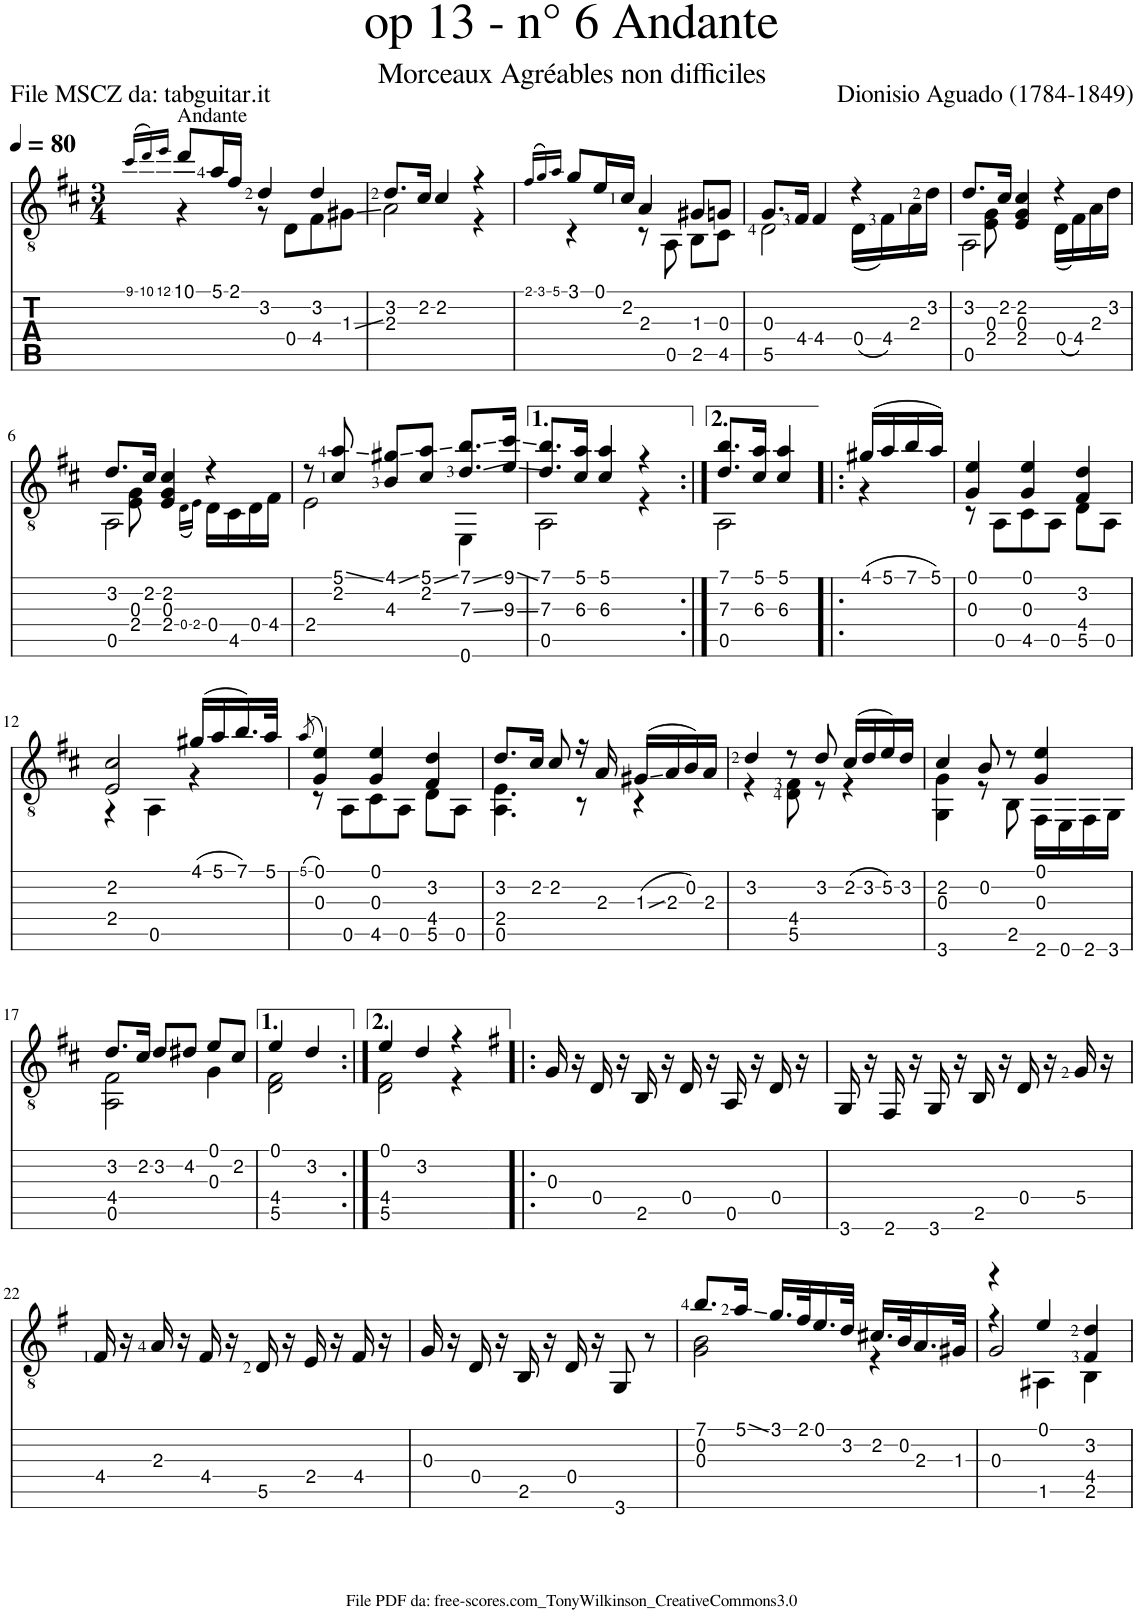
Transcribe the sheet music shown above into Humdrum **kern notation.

**kern	**kern
*part1	*part1
*staff2	*staff1
*I"Guitar	*
*I'Guit.	*
*stria6	*
*	*clefGv2
*k[f#c#]	*k[f#c#]
*M3/4	*M3/4
*MM80	*MM80
=1	=1
qcc#	(16qcc#/LL
qdd	16qdd/)
qee	16qee/JJ
*^	*^
!	!	!LO:TX:a:t=Andante	!
8ddL	4r	8dd/L	4r
16aL	.	16a/L	.
16f#JJ	.	16f#/JJ	.
4d	8r	4d/	8r
.	8D	.	8D\L
4d	8F#L	4d/	8F#\
.	8G#J	.	8G#X\J
=2	=2	=2	=2
8.dL	2A	8.d/L	2A\
16c#Jk	.	16c#/Jk	.
4c#	.	4c#/	.
4r	4r	4r	4r
=3	=3	=3	=3
qf#	.	(16qf#/LL	.
qg	.	16qg/)	.
qa	.	16qa/JJ	.
8gL	4r	8g/L	4r
16eL	.	16e/L	.
16c#JJ	.	16c#/JJ	.
4A	8r	4A/	8r
.	8AA	.	8AA\
8G#L	8BBL	8G#X/L	8BB\L
8GJ	8C#J	8Gn/J	8C#\J
=4	=4	=4	=4
8.GL	2D	8.G/L	2D\
16F#Jk	.	16F#/Jk	.
4F#	.	4F#/	.
4r	16DLL	4r	(16D\LL
.	16F#J	.	16F#\)
.	16AL	.	16A\
.	16dJJ	.	16d\JJ
=5	=5	=5	=5
*	*^	*	*^
8.dL	8ryy	2AA	8.d/L	8ryy	2AA\
.	8E 8G	.	.	8E\ 8G\	.
16c#Jk	.	.	16c#/Jk	.	.
4E 4G 4c#	4ryy	.	4E/ 4G/ 4c#/	4ryy	.
4r	16DLL	4ryy	4r	(16D\LL	4ryy
.	16F#J	.	.	16F#\)	.
.	16AL	.	.	16A\	.
.	16dJJ	.	.	16d\JJ	.
!!LO:LB:g=z	!!	!!
=6	=6	=6	=6	=6	=6
8.dL	8ryy	2AA	8.d/L	8ryy	2AA\
.	8E 8G	.	.	8E\ 8G\	.
16c#Jk	.	.	16c#/Jk	.	.
4E 4G 4c#	4ryy	.	4E/ 4G/ 4c#/	4ryy	.
.	qD	.	.	(16qD\LL	.
.	qE	.	.	16qE\JJ)	.
4r	16DLL	4ryy	4r	16D\LL	4ryy
.	16C#J	.	.	16C#\	.
.	16DL	.	.	16D\	.
.	16F#JJ	.	.	16F#\JJ	.
*	*v	*v	*	*	*
*	*	*	*v	*v
=7	=7	=7	=7
8r	2E	8r	2E\
8c# 8a	.	8c#/ 8a/	.
8B\ 8g#\L	.	8B/ 8g#X/L	.
8c#\ 8a\J	.	8c#/ 8a/J	.
8.d\ 8.b\L	4EE	8.d/ 8.b/L	4EE\
16e\ 16cc#\Jk	.	16e/ 16cc#/Jk	.
=8	=8	=8	=8
8.d\ 8.b\L	2AA	8.d/ 8.b/L	2AA\
16c#\ 16a\Jk	.	16c#/ 16a/Jk	.
4c# 4a	.	4c#/ 4a/	.
4r	4r	4r	4r
=9:|!	=9:|!	=9:|!	=9:|!
8.d\ 8.b\L	2AA	8.d/ 8.b/L	2AA\
16c#\ 16a\Jk	.	16c#/ 16a/Jk	.
4c# 4a	.	4c#/ 4a/	.
=10!|:	=10!|:	=10!|:	=10!|:
16g#LL	4r	(16g#X/LL	4r
16aJ	.	16a/	.
16bL	.	16b/	.
16aJJ	.	16a/JJ)	.
=11	=11	=11	=11
4G 4e	8r	4G/ 4e/	8r
.	8AA	.	8AA\L
4G 4e	8C#L	4G/ 4e/	8C#\
.	8AAJ	.	8AA\J
4F# 4d	8DL	4F#/ 4d/	8D\L
.	8AAJ	.	8AA\J
!!LO:LB:g=z	!!
=12	=12	=12	=12
2E 2c#	4r	2E/ 2c#/	4r
.	4AA	.	4AA\
16g#LL	4r	(16g#X/LL	4r
16aJ	.	16a/	.
16.bL	.	16.b/)	.
32aJJk	.	32a/JJk	.
=13	=13	=13	=13
qa	.	(8qa/	.
4G 4e	8r	4G/ 4e/)	8r
.	8AA	.	8AA\L
4G 4e	8C#L	4G/ 4e/	8C#\
.	8AAJ	.	8AA\J
4F# 4d	8DL	4F#/ 4d/	8D\L
.	8AAJ	.	8AA\J
=14	=14	=14	=14
8.dL	4.AA 4.E	8.d/L	4.AA\ 4.E\
16c#Jk	.	16c#/Jk	.
8c#	.	8c#/	.
16r	8r	16r	8r
16A	.	16A/	.
16G#LL	4r	(16G#X/LL	4r
16AJ	.	16A/	.
16BL	.	16B/)	.
16AJJ	.	16A/JJ	.
=15	=15	=15	=15
4d	4r	4d/	4r
8r	8D 8F#	8r	8D\ 8F#\
8d	8r	8d/	8r
16c#LL	4r	(16c#/LL	4r
16dJ	.	16d/	.
16eL	.	16e/)	.
16dJJ	.	16d/JJ	.
=16	=16	=16	=16
4c#	4GG 4G	4c#/	4GG\ 4G\
8B	8r	8B/	8r
8r	8BB	8r	8BB\
4G 4e	16FF#LL	4G/ 4e/	16FF#\LL
.	16EEJ	.	16EE\
.	16FF#L	.	16FF#\
.	16GGJJ	.	16GG\JJ
!!LO:LB:g=z	!!
=17	=17	=17	=17
8.dL	2AA 2F#	8.d/L	2AA\ 2F#\
16c#Jk	.	16c#/Jk	.
8dL	.	8d/L	.
8d#J	.	8d#X/J	.
8eL	4G	8e/L	4G\
8c#J	.	8c#/J	.
=18	=18	=18	=18
4e	2D 2F#	4e/	2D\ 2F#\
4d	.	4d/	.
=19:|!	=19:|!	=19:|!	=19:|!
4e	2D 2F#	4e/	2D\ 2F#\
4d	.	4d/	.
4r	4r	4r	4r
*v	*v	*	*
*	*v	*v
=20!|:	=20!|:
*k[f#]	*k[f#]
16G	16G/
16r	16r
16D	16D/
16r	16r
16BB	16BB/
16r	16r
16D	16D/
16r	16r
16AA	16AA/
16r	16r
16D	16D/
16r	16r
=21	=21
16GG	16GG/
16r	16r
16FF#	16FF#/
16r	16r
16GG	16GG/
16r	16r
16BB	16BB/
16r	16r
16D	16D/
16r	16r
16G	16G/
16r	16r
!!LO:LB:g=z
=22	=22
16F#	16F#/
16r	16r
16A	16A/
16r	16r
16F#	16F#/
16r	16r
16D	16D/
16r	16r
16E	16E/
16r	16r
16F#	16F#/
16r	16r
=23	=23
16G	16G/
16r	16r
16D	16D/
16r	16r
16BB	16BB/
16r	16r
16D	16D/
16r	16r
8GG	8GG/
8r	8r
=24	=24
*^	*^
8.bL	2G 2B	8.b/L	2G\ 2B\
16aJk	.	16a/Jk	.
16.gLL	.	16.g/LL	.
32f#Jk	.	32f#/K	.
16.eL	.	16.e/	.
32dJJk	.	32d/JJk	.
16.c#LL	4r	16.c#X/LL	4r
32BJk	.	32B/K	.
16.AL	.	16.A/	.
32G#JJk	.	32G#X/JJk	.
=25	=25	=25	=25
*	*^	*	*^
4r	4r	2G	4r	4r	2G/
4e	4AA#	.	4e/	4AA#X\	.
4d	4BB	4F#	4d/	4BB\	4F#/
*v	*v	*v	*	*	*
*	*v	*v	*v
=	=
*-	*-
